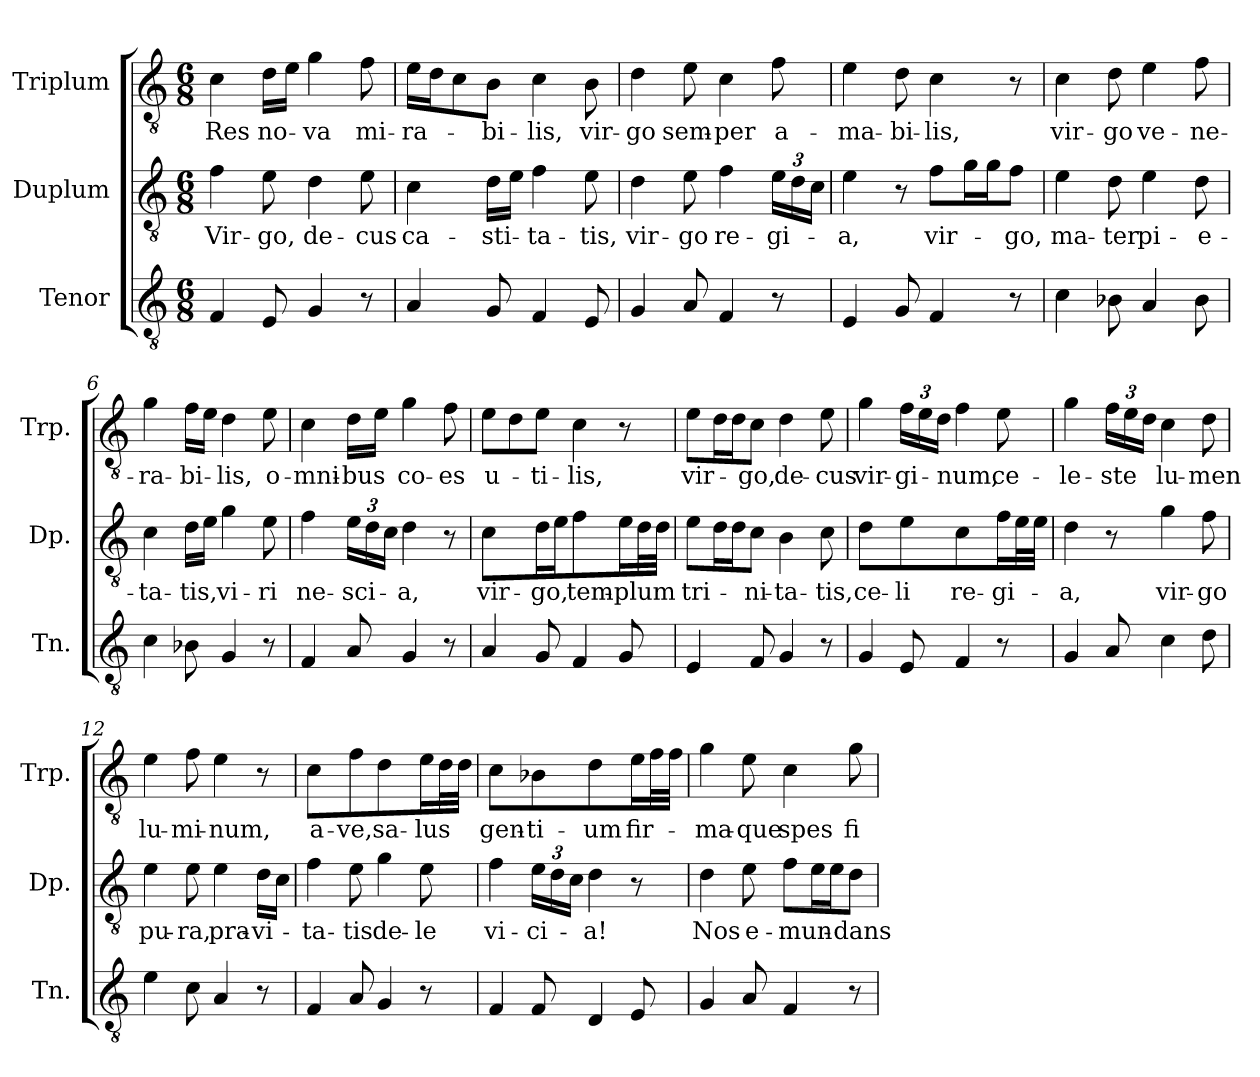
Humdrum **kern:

**kern	**kern	**text	**kern	**text
*part3	*part2	*part2	*part1	*part1
*staff3	*staff2	*staff2	*staff1	*staff1
*I"Tenor	*I"Duplum	*	*I"Triplum	*
*I'Tn.	*I'Dp.	*	*I'Trp.	*
*clefGv2	*clefGv2	*	*clefGv2	*
*k[]	*k[]	*	*k[]	*
*M6/8	*M6/8	*	*M6/8	*
=1	=1	=1	=1	=1
!	!	!LO:LY:b	!	!LO:LY:b
4F/	4f\	Vir-	4c\	Res
!	!	!LO:LY:b	!	!LO:LY:b
8E/	8e\	-go,	16d\LL	no-
.	.	.	16e\JJ	.
!	!	!LO:LY:b	!	!LO:LY:b
4G/	4d\	de-	4g\	-va
!	!	!LO:LY:b	!	!LO:LY:b
8r	8e\	-cus	8f\	mi-
=2	=2	=2	=2	=2
!	!	!LO:LY:b	!	!LO:LY:b
4A/	4c\	ca-	16e\LL	-ra-
.	.	.	16d\J	.
.	.	.	8c\	.
!	!	!LO:LY:b	!	!LO:LY:b
8G/	16d\LL	-sti-	8B\J	-bi-
.	16e\JJ	.	.	.
!	!	!LO:LY:b	!	!LO:LY:b
4F/	4f\	-ta-	4c\	-lis,
!	!	!LO:LY:b	!	!LO:LY:b
8E/	8e\	-tis,	8B\	vir-
=3	=3	=3	=3	=3
!	!	!LO:LY:b	!	!LO:LY:b
4G/	4d\	vir-	4d\	-go
!	!	!LO:LY:b	!	!LO:LY:b
8A/	8e\	-go	8e\	sem-
!	!	!LO:LY:b	!	!LO:LY:b
4F/	4f\	re-	4c\	-per
*	*Xbrackettup	*	*	*
!	!	!LO:LY:b	!	!LO:LY:b
8r	24e\LL	-gi-	8f\	a-
.	24d\	.	.	.
.	24c\JJ	.	.	.
=4	=4	=4	=4	=4
!	!	!LO:LY:b	!	!LO:LY:b
4E/	4e\	-a,	4e\	-ma-
!	!	!	!	!LO:LY:b
8G/	8r	.	8d\	-bi-
!	!	!LO:LY:b	!	!LO:LY:b
4F/	8f\L	vir-	4c\	-lis,
*	*tremolo	*	*	*
.	16g\	.	.	.
.	16g\	.	.	.
*	*Xtremolo	*	*	*
!	!	!LO:LY:b	!	!
8r	8f\J	-go,	8r	.
=5	=5	=5	=5	=5
!	!	!LO:LY:b	!	!LO:LY:b
4c\	4e\	ma-	4c\	vir-
!	!	!LO:LY:b	!	!LO:LY:b
8B-i\	8d\	-ter	8d\	-go
!	!	!LO:LY:b	!	!LO:LY:b
4A/	4e\	pi-	4e\	ve-
!	!	!LO:LY:b	!	!LO:LY:b
8B-i\	8d\	-e-	8f\	-ne-
=6	=6	=6	=6	=6
!	!	!LO:LY:b	!	!LO:LY:b
4c\	4c\	-ta-	4g\	-ra-
!	!	!LO:LY:b	!	!LO:LY:b
8B-i\	16d\LL	-tis,	16f\LL	-bi-
.	16e\JJ	.	16e\JJ	.
!	!	!LO:LY:b	!	!LO:LY:b
4G/	4g\	vi-	4d\	-lis,
!	!	!LO:LY:b	!	!LO:LY:b
8r	8e\	-ri	8e\	o-
!!LO:LB:g=z
=7	=7	=7	=7	=7
!	!	!LO:LY:b	!	!LO:LY:b
4F/	4f\	ne-	4c\	-mni-
!	!	!LO:LY:b	!	!LO:LY:b
8A/	24e\LL	-sci-	16d\LL	-bus
.	24d\	.	.	.
.	.	.	16e\JJ	.
.	24c\JJ	.	.	.
!	!	!LO:LY:b	!	!LO:LY:b
4G/	4d\	-a,	4g\	co-
!	!	!	!	!LO:LY:b
8r	8r	.	8f\	-es
=8	=8	=8	=8	=8
!	!	!LO:LY:b	!	!LO:LY:b
4A/	4c\	vir-	8e\L	u-
.	.	.	8d\	.
!	!	!LO:LY:b	!	!LO:LY:b
8G/	16d\LL	-go,	8e\J	-ti-
.	16e\JJ	.	.	.
!	!	!LO:LY:b	!	!LO:LY:b
4F/	4f\	tem-	4c\	-lis,
!	!	!LO:LY:b	!	!
8G/	16e\LL	-plum	8r	.
*	*tremolo	*	*	*
.	32d\	.	.	.
.	32d\JJJ	.	.	.
*	*Xtremolo	*	*	*
=9	=9	=9	=9	=9
!	!	!LO:LY:b	!	!LO:LY:b
4E/	8e\L	tri-	8e\L	vir-
*	*tremolo	*	*	*
*	*	*	*tremolo	*
.	16d\	.	16d\	.
.	16d\	.	16d\	.
*	*	*	*Xtremolo	*
*	*Xtremolo	*	*	*
!	!	!LO:LY:b	!	!LO:LY:b
8F/	8c\J	-ni-	8c\J	-go,
!	!	!LO:LY:b	!	!LO:LY:b
4G/	4B\	-ta-	4d\	de-
!	!	!LO:LY:b	!	!LO:LY:b
8r	8c\	-tis,	8e\	-cus
=10	=10	=10	=10	=10
!	!	!LO:LY:b	!	!LO:LY:b
4G/	4d\	ce-	4g\	vir-
!	!	!LO:LY:b	!	!
*	*	*	*Xbrackettup	*
!	!	!	!	!LO:LY:b
8E/	8e\	-li	24f\LL	-gi-
.	.	.	24e\	.
.	.	.	24d\JJ	.
!	!	!LO:LY:b	!	!LO:LY:b
4F/	4c\	re-	4f\	-num,
!	!	!LO:LY:b	!	!LO:LY:b
8r	16f\LL	-gi-	8e\	ce-
*	*tremolo	*	*	*
.	32e\	.	.	.
.	32e\JJJ	.	.	.
*	*Xtremolo	*	*	*
=11	=11	=11	=11	=11
!	!	!LO:LY:b	!	!LO:LY:b
4G/	4d\	-a,	4g\	-le-
!	!	!	!	!LO:LY:b
8A/	8r	.	24f\LL	-ste
.	.	.	24e\	.
.	.	.	24d\JJ	.
!	!	!LO:LY:b	!	!LO:LY:b
4c\	4g\	vir-	4c\	lu-
!	!	!LO:LY:b	!	!LO:LY:b
8d\	8f\	-go	8d\	-men
!!LO:LB:g=z
=12	=12	=12	=12	=12
!	!	!LO:LY:b	!	!LO:LY:b
4e\	4e\	pu-	4e\	lu-
!	!	!LO:LY:b	!	!LO:LY:b
8c\	8e\	-ra,	8f\	-mi-
!	!	!LO:LY:b	!	!LO:LY:b
4A/	4e\	pra-	4e\	-num,
!	!	!LO:LY:b	!	!
8r	16d\LL	-vi-	8r	.
.	16c\JJ	.	.	.
=13	=13	=13	=13	=13
!	!	!LO:LY:b	!	!LO:LY:b
4F/	4f\	-ta-	4c\	a-
!	!	!LO:LY:b	!	!LO:LY:b
8A/	8e\	-tis	8f\	-ve,
!	!	!LO:LY:b	!	!LO:LY:b
4G/	4g\	de-	4d\	sa-
!	!	!LO:LY:b	!	!LO:LY:b
8r	8e\	-le	16e\LL	-lus
*	*	*	*tremolo	*
.	.	.	32d\	.
.	.	.	32d\JJJ	.
*	*	*	*Xtremolo	*
=14	=14	=14	=14	=14
!	!	!LO:LY:b	!	!LO:LY:b
4F/	4f\	vi-	4c\	gen-
!	!	!LO:LY:b	!	!LO:LY:b
8F/	24e\LL	-ci-	8B-i\	-ti-
.	24d\	.	.	.
.	24c\JJ	.	.	.
!	!	!LO:LY:b	!	!LO:LY:b
4D/	4d\	-a!	4d\	-um
!	!	!	!	!LO:LY:b
8E/	8r	.	16e\LL	fir-
*	*	*	*tremolo	*
.	.	.	32f\	.
.	.	.	32f\JJJ	.
*	*	*	*Xtremolo	*
=15	=15	=15	=15	=15
!	!	!LO:LY:b	!	!LO:LY:b
4G/	4d\	Nos	4g\	-ma-
!	!	!LO:LY:b	!	!LO:LY:b
8A/	8e\	e-	8e\	-que
!	!	!LO:LY:b	!	!LO:LY:b
4F/	8f\L	-mun-	4c\	spes
*	*tremolo	*	*	*
.	16e\	.	.	.
.	16e\	.	.	.
*	*Xtremolo	*	*	*
!	!	!LO:LY:b	!	!LO:LY:b
8r	8d\J	-dans	8g\	fi-
=	=	=	=	=
*-	*-	*-	*-	*-
